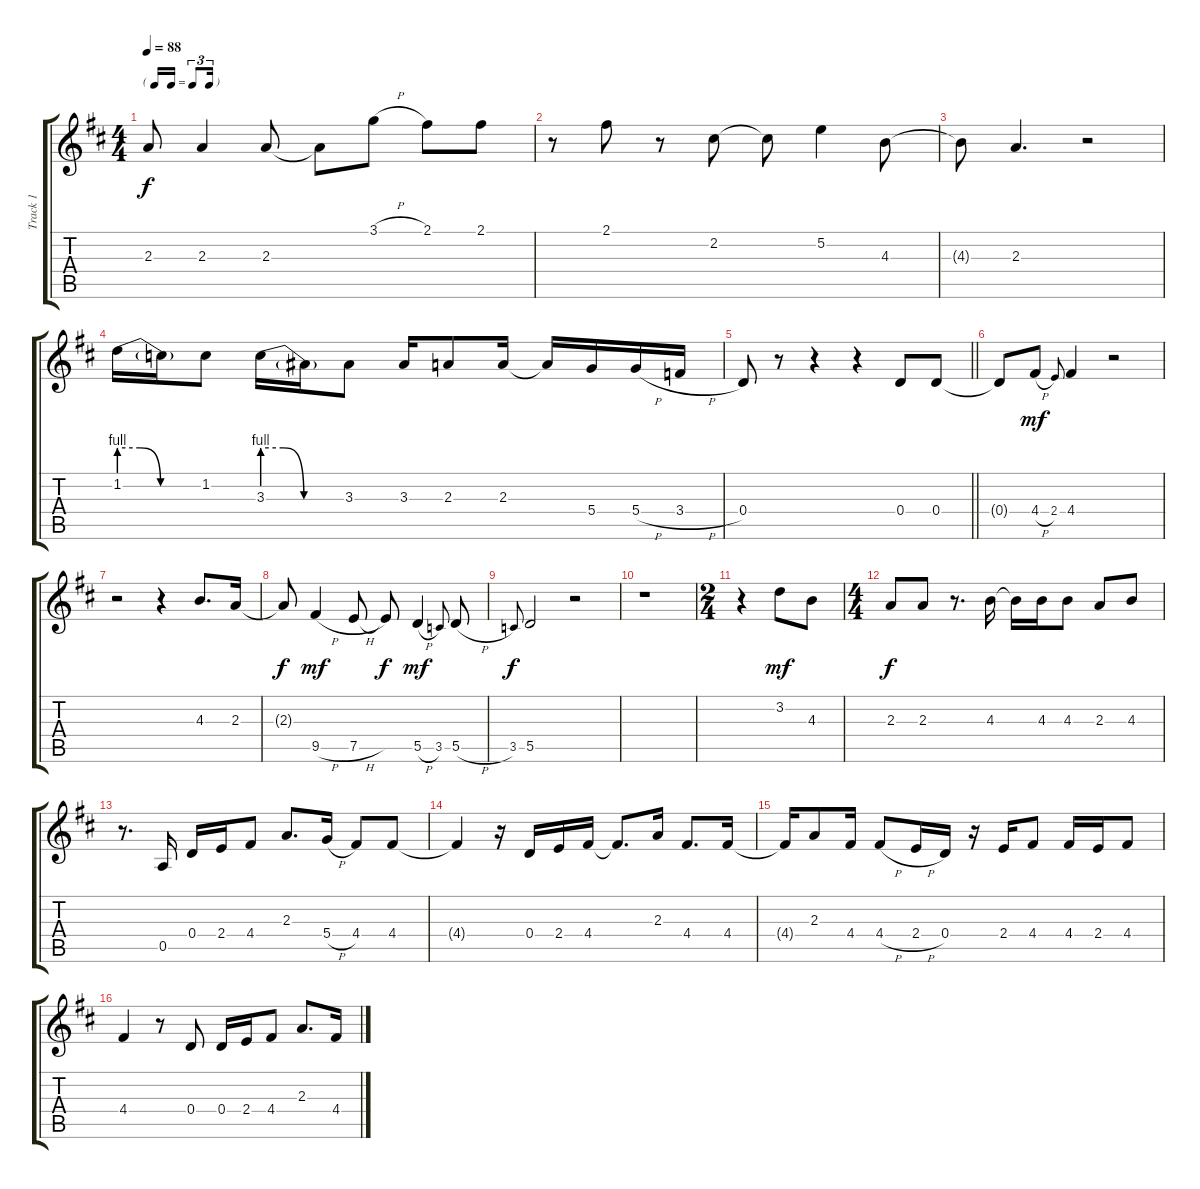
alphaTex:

\track ("Track 1" "Track 1") {instrument electricguitarjazz}
\staff {score tabs}
\tuning (E4 B3 G3 D3 A2 E2) {hide}
\ts (4 4)
\tf triplet16th
\tempo 88
\clef g2
\ks d
2.3.8{dy f} 2.3.4 2.3.8 2.3{t}.8 3.1{h}.8 2.1.8 2.1.8 |
r.8 2.1.8 r.8 2.2.8 2.2{t}.8 5.2.4 4.3.8 |
4.3{t}.8 2.3.4{d} r.2 |
1.2{be (custom 0 4 15 4 30 0 60 0)}.16 1.2{t}.16 1.2.8 3.3{be (custom 0 4 15 4 30 0 60 0)}.16 3.3{t}.16 3.3.8 3.3.16 2.3.8 2.3.16 2.3{t}.16 5.4.16 5.4{h}.16 3.4{h}.16 |
\barLineRight lightlight
0.4.8 r.8 r.4 r.4 0.4.8 0.4.8 |
0.4{t}.8 4.4{h}.8{dy mf} 2.4.8{gr onbeat} 4.4.4 r.2 |
r.2 r.4 4.3.8{d} 2.3.16 |
2.3{t}.8{dy f} 9.5{h}.4{dy mf} 7.5{h}.8 7.5{t}.8{dy f} 5.5{h}.4{dy mf} 3.5.8{gr onbeat} 5.5{h}.8 |
3.5.8{gr onbeat dy f} 5.5.2 r.2 |
r.1 |
\ts (2 4)
r.4 3.2.8{dy mf} 4.3.8 |
\ts (4 4)
2.3.8{dy f} 2.3.8 r.8{d} 4.3.16 4.3{t}.16 4.3.16 4.3.8 2.3.8 4.3.8 |
r.8{d} 0.5.16 0.4.16 2.4.16 4.4.8 2.3.8{d} 5.4{h}.16 4.4.8 4.4.8 |
4.4{t}.4 r.16 0.4.16 2.4.16 4.4.16 4.4{t}.8{d} 2.3.16 4.4.8{d} 4.4.16 |
4.4{t}.16 2.3.8 4.4.16 4.4{h}.8 2.4{h}.16 0.4.16 r.16 2.4.16 4.4.8 4.4.16 2.4.16 4.4.8 |
4.4.4 r.8 0.4.8 0.4.16 2.4.16 4.4.8 2.3.8{d} 4.4.16
